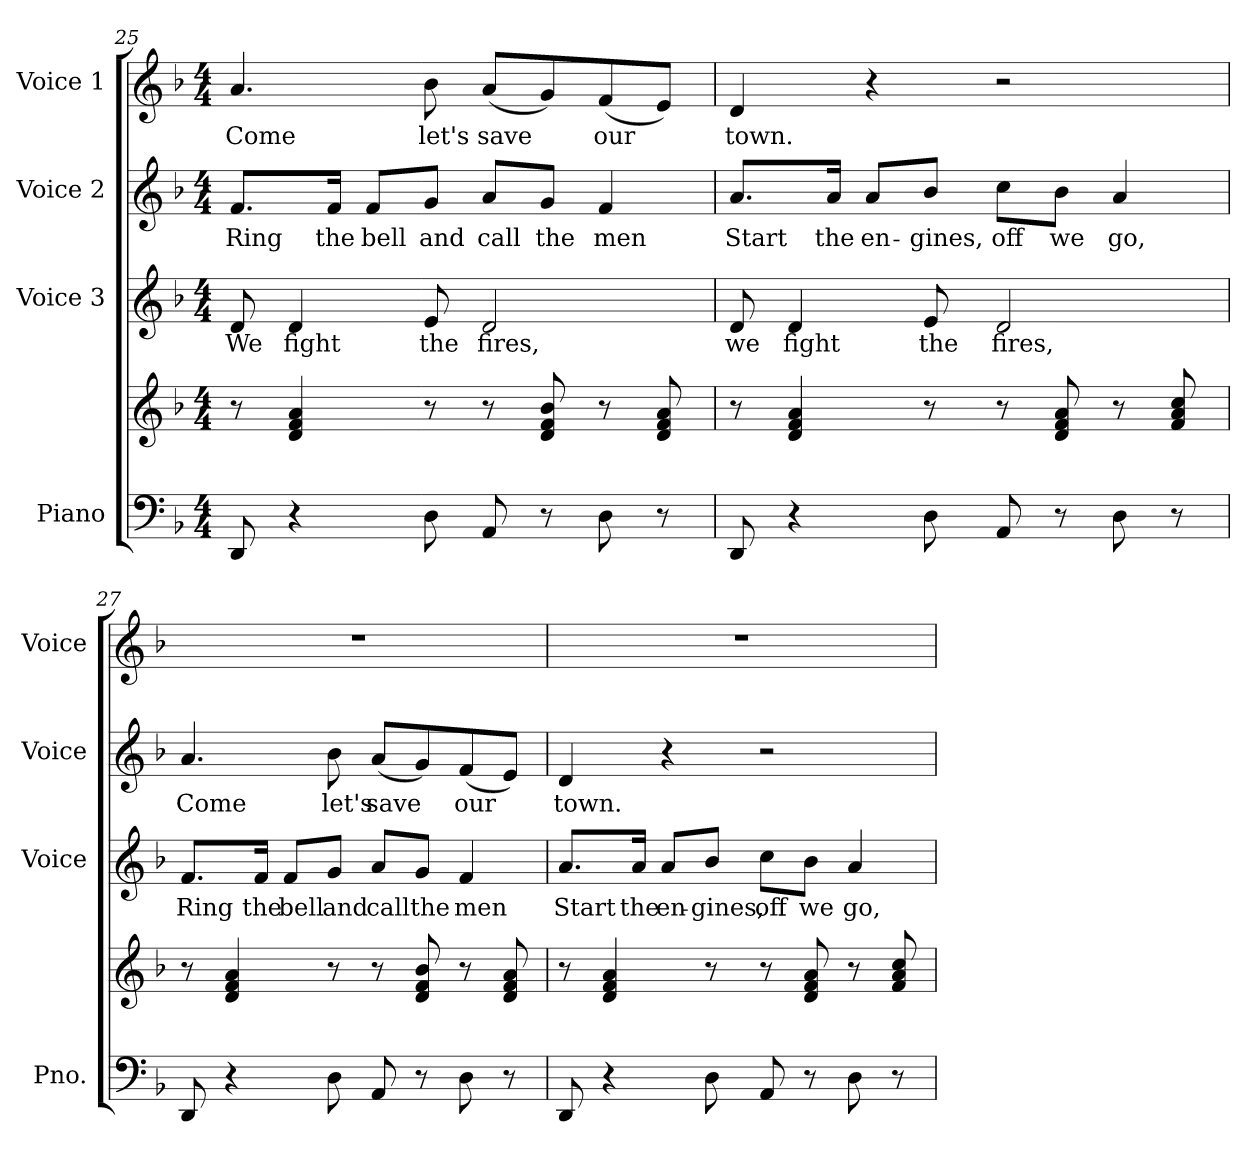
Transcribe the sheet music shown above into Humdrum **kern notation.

**kern	**kern	**kern	**text	**kern	**text	**kern	**text
*part4	*part4	*part3	*part3	*part2	*part2	*part1	*part1
*staff5	*staff4	*staff3	*staff3	*staff2	*staff2	*staff1	*staff1
*I"Piano	*	*I"Voice 3	*	*I"Voice 2	*	*I"Voice 1	*
*I'Pno.	*	*I'Voice	*	*I'Voice	*	*I'Voice	*
*clefF4	*clefG2	*clefG2	*	*clefG2	*	*clefG2	*
*k[b-]	*k[b-]	*k[b-]	*	*k[b-]	*	*k[b-]	*
*F:	*F:	*F:	*	*F:	*	*F:	*
*M4/4	*M4/4	*M4/4	*	*M4/4	*	*M4/4	*
=25	=25	=25	=25	=25	=25	=25	=25
!	!	!	!LO:LY:b:color=#000000	!	!	!	!
!	!	!	!	!	!LO:LY:b:color=#000000	!	!
!	!	!	!	!	!	!	!LO:LY:b:color=#000000
8DDi/	8r	8di/	We	8.fi/L	Ring	4.ai/	Come
!	!	!	!LO:LY:b:color=#000000	!	!	!	!
4r	4di/ 4fi 4ai	4di/	fight	.	.	.	.
!	!	!	!	!	!LO:LY:b:color=#000000	!	!
.	.	.	.	16fi/Jk	the	.	.
!	!	!	!	!	!LO:LY:b:color=#000000	!	!
.	.	.	.	8fi/L	bell	.	.
!	!	!	!LO:LY:b:color=#000000	!	!	!	!
!	!	!	!	!	!LO:LY:b:color=#000000	!	!
!	!	!	!	!	!	!	!LO:LY:b:color=#000000
8Di\	8r	8ei/	the	8gi/J	and	8b-i\	let's
!	!	!	!LO:LY:b:color=#000000	!	!	!	!
!	!	!	!	!	!LO:LY:b:color=#000000	!	!
!	!	!	!	!	!	!	!LO:LY:b:color=#000000
8AAi/	8r	2di/	fires,	8ai/L	call	(8ai/L	save
!	!	!	!	!	!LO:LY:b:color=#000000	!	!
8r	8di/ 8fi 8b-i	.	.	8gi/J	the	8gi/)	.
!	!	!	!	!	!LO:LY:b:color=#000000	!	!
!	!	!	!	!	!	!	!LO:LY:b:color=#000000
8Di\	8r	.	.	4fi/	men	(8fi/	our
8r	8di/ 8fi 8ai	.	.	.	.	8ei/J)	.
=26	=26	=26	=26	=26	=26	=26	=26
!	!	!	!LO:LY:b:color=#000000	!	!	!	!
!	!	!	!	!	!LO:LY:b:color=#000000	!	!
!	!	!	!	!	!	!	!LO:LY:b:color=#000000
8DDi/	8r	8di/	we	8.ai/L	Start	4di/	town.
!	!	!	!LO:LY:b:color=#000000	!	!	!	!
4r	4di/ 4fi 4ai	4di/	fight	.	.	.	.
!	!	!	!	!	!LO:LY:b:color=#000000	!	!
.	.	.	.	16ai/Jk	the	.	.
!	!	!	!	!	!LO:LY:b:color=#000000	!	!
.	.	.	.	8ai/L	en-	4r	.
!	!	!	!LO:LY:b:color=#000000	!	!	!	!
!	!	!	!	!	!LO:LY:b:color=#000000	!	!
8Di\	8r	8ei/	the	8b-i/J	-gines,	.	.
!	!	!	!LO:LY:b:color=#000000	!	!	!	!
!	!	!	!	!	!LO:LY:b:color=#000000	!	!
8AAi/	8r	2di/	fires,	8cci\L	off	2r	.
!	!	!	!	!	!LO:LY:b:color=#000000	!	!
8r	8di/ 8fi 8ai	.	.	8b-i\J	we	.	.
!	!	!	!	!	!LO:LY:b:color=#000000	!	!
8Di\	8r	.	.	4ai/	go,	.	.
8r	8fi/ 8ai 8cci	.	.	.	.	.	.
!!LO:LB:g=z
=27	=27	=27	=27	=27	=27	=27	=27
!	!	!	!LO:LY:b:color=#000000	!	!	!	!
!	!	!	!	!	!LO:LY:b:color=#000000	!	!
8DDi/	8r	8.fi/L	Ring	4.ai/	Come	1r	.
4r	4di/ 4fi 4ai	.	.	.	.	.	.
!	!	!	!LO:LY:b:color=#000000	!	!	!	!
.	.	16fi/Jk	the	.	.	.	.
!	!	!	!LO:LY:b:color=#000000	!	!	!	!
.	.	8fi/L	bell	.	.	.	.
!	!	!	!LO:LY:b:color=#000000	!	!	!	!
!	!	!	!	!	!LO:LY:b:color=#000000	!	!
8Di\	8r	8gi/J	and	8b-i\	let's	.	.
!	!	!	!LO:LY:b:color=#000000	!	!	!	!
!	!	!	!	!	!LO:LY:b:color=#000000	!	!
8AAi/	8r	8ai/L	call	(8ai/L	save	.	.
!	!	!	!LO:LY:b:color=#000000	!	!	!	!
8r	8di/ 8fi 8b-i	8gi/J	the	8gi/)	.	.	.
!	!	!	!LO:LY:b:color=#000000	!	!	!	!
!	!	!	!	!	!LO:LY:b:color=#000000	!	!
8Di\	8r	4fi/	men	(8fi/	our	.	.
8r	8di/ 8fi 8ai	.	.	8ei/J)	.	.	.
=28	=28	=28	=28	=28	=28	=28	=28
!	!	!	!LO:LY:b:color=#000000	!	!	!	!
!	!	!	!	!	!LO:LY:b:color=#000000	!	!
8DDi/	8r	8.ai/L	Start	4di/	town.	1r	.
4r	4di/ 4fi 4ai	.	.	.	.	.	.
!	!	!	!LO:LY:b:color=#000000	!	!	!	!
.	.	16ai/Jk	the	.	.	.	.
!	!	!	!LO:LY:b:color=#000000	!	!	!	!
.	.	8ai/L	en-	4r	.	.	.
!	!	!	!LO:LY:b:color=#000000	!	!	!	!
8Di\	8r	8b-i/J	-gines,	.	.	.	.
!	!	!	!LO:LY:b:color=#000000	!	!	!	!
8AAi/	8r	8cci\L	off	2r	.	.	.
!	!	!	!LO:LY:b:color=#000000	!	!	!	!
8r	8di/ 8fi 8ai	8b-i\J	we	.	.	.	.
!	!	!	!LO:LY:b:color=#000000	!	!	!	!
8Di\	8r	4ai/	go,	.	.	.	.
8r	8fi/ 8ai 8cci	.	.	.	.	.	.
=	=	=	=	=	=	=	=
*-	*-	*-	*-	*-	*-	*-	*-
